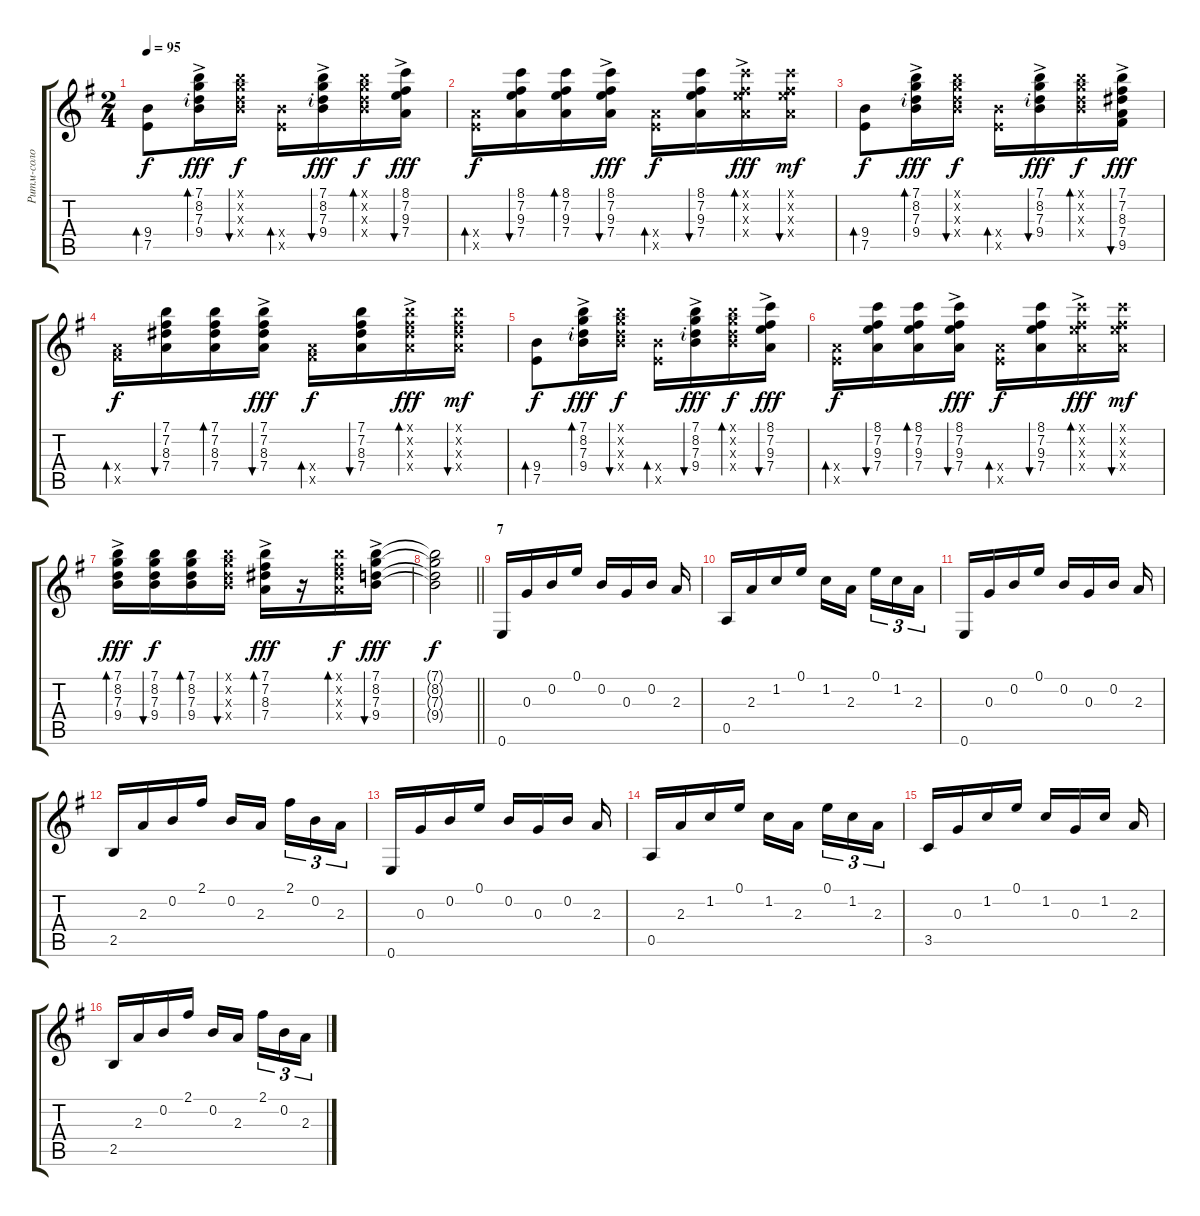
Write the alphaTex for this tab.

\track ("Ритм-соло" "Ритм-соло") {instrument electricguitarclean}
\staff {score tabs}
\tuning (E4 B3 G3 D3 A2 E2) {hide}
\ts (2 4)
\tempo 95
\clef g2
\ks eminor
(9.4 7.5).8{bd 30 dy f} (7.1{ac} 8.2{ac} 7.3{ac rf 2} 9.4{ac}).16{bd 30 dy fff} (7.1{x} 8.2{x} 7.3{x} 9.4{x}).16{bu 30 dy f} (9.4{x} 7.5{x}).16{bd 30} (7.1{ac} 8.2{ac} 7.3{ac rf 2} 9.4{ac}).16{bu 30 dy fff} (7.1{x} 8.2{x} 7.3{x} 9.4{x}).16{bd 30 dy f} (8.1{ac} 7.2{ac} 9.3{ac} 7.4{ac}).16{bu 30 dy fff} |
(7.4{x} 7.5{x}).16{bd 30 dy f} (8.1 7.2 9.3 7.4).16{bu 30} (8.1 7.2 9.3 7.4).16{bd 30} (8.1{ac} 7.2{ac} 9.3{ac} 7.4{ac}).16{bu 30 dy fff} (7.4{x} 7.5{x}).16{bd 30 dy f} (8.1 7.2 9.3 7.4).16{bu 30} (8.1{ac x} 7.2{ac x} 9.3{ac x} 7.4{ac x}).16{bd 30 dy fff} (8.1{x} 7.2{x} 9.3{x} 7.4{x}).16{bu 30 dy mf} |
(9.4 7.5).8{bd 30 dy f} (7.1{ac} 8.2{ac} 7.3{ac rf 2} 9.4{ac}).16{bd 30 dy fff} (7.1{x} 8.2{x} 7.3{x} 9.4{x}).16{bu 30 dy f} (9.4{x} 7.5{x}).16{bd 30} (7.1{ac} 8.2{ac} 7.3{ac rf 2} 9.4{ac}).16{bu 30 dy fff} (7.1{x} 8.2{x} 7.3{x} 9.4{x}).16{bd 30 dy f} (7.1{ac} 7.2{ac} 8.3{ac} 7.4{ac} 9.5).16{bu 30 dy fff} |
(7.4{x} 9.5{x}).16{bd 30 dy f} (7.1 7.2 8.3 7.4).16{bu 30} (7.1 7.2 8.3 7.4).16{bd 30} (7.1{ac} 7.2{ac} 8.3{ac} 7.4{ac}).16{bu 30 dy fff} (7.4{x} 9.5{x}).16{bd 30 dy f} (7.1 7.2 8.3 7.4).16{bu 30} (7.1{ac x} 7.2{ac x} 8.3{x} 7.4{ac x}).16{bd 30 dy fff} (7.1{x} 7.2{x} 8.3{x} 7.4{x}).16{bu 30 dy mf} |
(9.4 7.5).8{bd 30 dy f} (7.1{ac} 8.2{ac} 7.3{ac rf 2} 9.4{ac}).16{bd 30 dy fff} (7.1{x} 8.2{x} 7.3{x} 9.4{x}).16{bu 30 dy f} (9.4{x} 7.5{x}).16{bd 30} (7.1{ac} 8.2{ac} 7.3{ac rf 2} 9.4{ac}).16{bu 30 dy fff} (7.1{x} 8.2{x} 7.3{x} 9.4{x}).16{bd 30 dy f} (8.1{ac} 7.2{ac} 9.3{ac} 7.4{ac}).16{bu 30 dy fff} |
(7.4{x} 7.5{x}).16{bd 30 dy f} (8.1 7.2 9.3 7.4).16{bu 30} (8.1 7.2 9.3 7.4).16{bd 30} (8.1{ac} 7.2{ac} 9.3{ac} 7.4{ac}).16{bu 30 dy fff} (7.4{x} 7.5{x}).16{bd 30 dy f} (8.1 7.2 9.3 7.4).16{bu 30} (8.1{ac x} 7.2{ac x} 9.3{ac x} 7.4{ac x}).16{bd 30 dy fff} (8.1{x} 7.2{x} 9.3{x} 7.4{x}).16{bu 30 dy mf} |
(7.1{ac} 8.2{ac} 7.3{ac} 9.4{ac}).16{bd 30 dy fff} (7.1 8.2 7.3 9.4).16{bu 30 dy f} (7.1 8.2 7.3 9.4).16{bd 30} (7.1{x} 8.2{x} 7.3{x} 9.4{x}).16{bu 30} (7.1{ac} 7.2{ac} 8.3{ac} 7.4{ac}).16{bd 30 dy fff} r.16 (7.1{x} 7.2{x} 8.3{x} 7.4{x}).16{bd 30 dy f} (7.1{ac} 8.2{ac} 7.3{ac} 9.4{ac}).16{bu 30 dy fff} |
\barLineRight lightlight
(7.1{t} 8.2{t} 7.3{t} 9.4{t}).2{dy f} |
\section ("" "7")
0.6.16 0.3.16 0.2.16 0.1.16{beam split} 0.2.16 0.3.16 0.2.16{beam split} 2.3.16 |
0.5.16 2.3.16 1.2.16 0.1.16 1.2.16 2.3.16{beam split} 0.1.16{tu (3 2)} 1.2.16{tu (3 2)} 2.3.16{tu (3 2)} |
0.6.16 0.3.16 0.2.16 0.1.16{beam split} 0.2.16 0.3.16 0.2.16{beam split} 2.3.16 |
2.5.16 2.3.16 0.2.16 2.1.16 0.2.16 2.3.16{beam split} 2.1.16{tu (3 2)} 0.2.16{tu (3 2)} 2.3.16{tu (3 2)} |
0.6.16 0.3.16 0.2.16 0.1.16{beam split} 0.2.16 0.3.16 0.2.16{beam split} 2.3.16 |
0.5.16 2.3.16 1.2.16 0.1.16 1.2.16 2.3.16{beam split} 0.1.16{tu (3 2)} 1.2.16{tu (3 2)} 2.3.16{tu (3 2)} |
3.5.16 0.3.16 1.2.16 0.1.16{beam split} 1.2.16 0.3.16 1.2.16{beam split} 2.3.16 |
2.5.16 2.3.16 0.2.16 2.1.16 0.2.16 2.3.16{beam split} 2.1.16{tu (3 2)} 0.2.16{tu (3 2)} 2.3.16{tu (3 2)}
